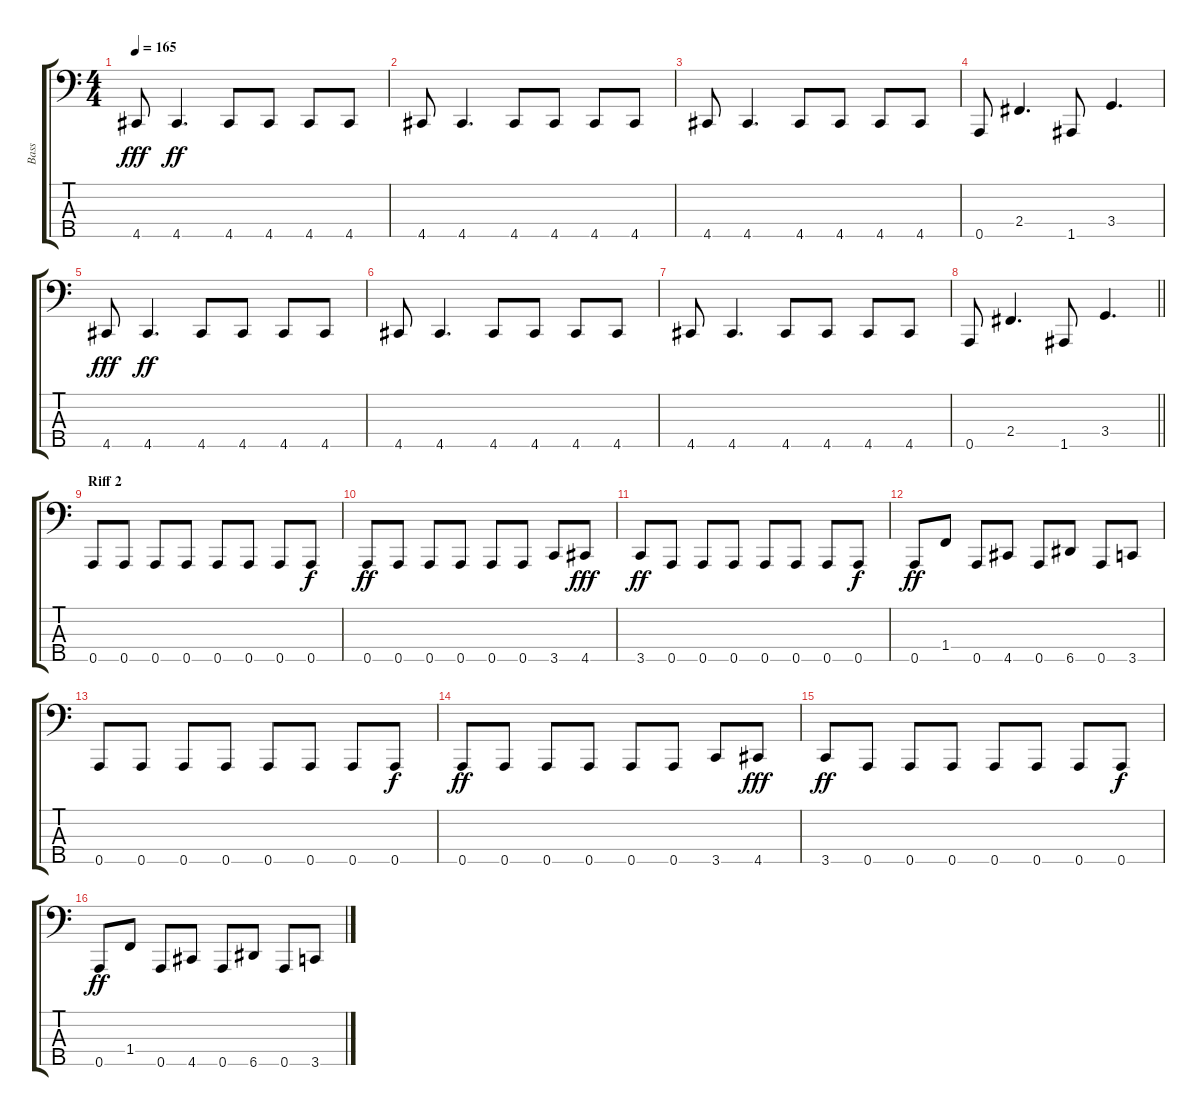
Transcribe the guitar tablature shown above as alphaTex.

\track ("Bass" "Bass") {instrument electricbasspick}
\staff {score tabs}
\tuning (G2 D2 A1 E1 A0) {hide}
\ts (4 4)
\tempo 165
\clef f4
\ks c
4.5.8{dy fff} 4.5.4{d dy ff} 4.5.8 4.5.8 4.5.8 4.5.8 |
4.5.8 4.5.4{d} 4.5.8 4.5.8 4.5.8 4.5.8 |
4.5.8 4.5.4{d} 4.5.8 4.5.8 4.5.8 4.5.8 |
0.5.8 2.4.4{d} 1.5.8 3.4.4{d} |
4.5.8{dy fff} 4.5.4{d dy ff} 4.5.8 4.5.8 4.5.8 4.5.8 |
4.5.8 4.5.4{d} 4.5.8 4.5.8 4.5.8 4.5.8 |
4.5.8 4.5.4{d} 4.5.8 4.5.8 4.5.8 4.5.8 |
\barLineRight lightlight
0.5.8 2.4.4{d} 1.5.8 3.4.4{d} |
\section ("" "Riff 2")
0.5.8 0.5.8 0.5.8 0.5.8 0.5.8 0.5.8 0.5.8 0.5.8{dy f} |
0.5.8{dy ff} 0.5.8 0.5.8 0.5.8 0.5.8 0.5.8 3.5.8 4.5.8{dy fff} |
3.5.8{dy ff} 0.5.8 0.5.8 0.5.8 0.5.8 0.5.8 0.5.8 0.5.8{dy f} |
0.5.8{dy ff} 1.4.8 0.5.8 4.5.8 0.5.8 6.5.8 0.5.8 3.5.8 |
0.5.8 0.5.8 0.5.8 0.5.8 0.5.8 0.5.8 0.5.8 0.5.8{dy f} |
0.5.8{dy ff} 0.5.8 0.5.8 0.5.8 0.5.8 0.5.8 3.5.8 4.5.8{dy fff} |
3.5.8{dy ff} 0.5.8 0.5.8 0.5.8 0.5.8 0.5.8 0.5.8 0.5.8{dy f} |
0.5.8{dy ff} 1.4.8 0.5.8 4.5.8 0.5.8 6.5.8 0.5.8 3.5.8
